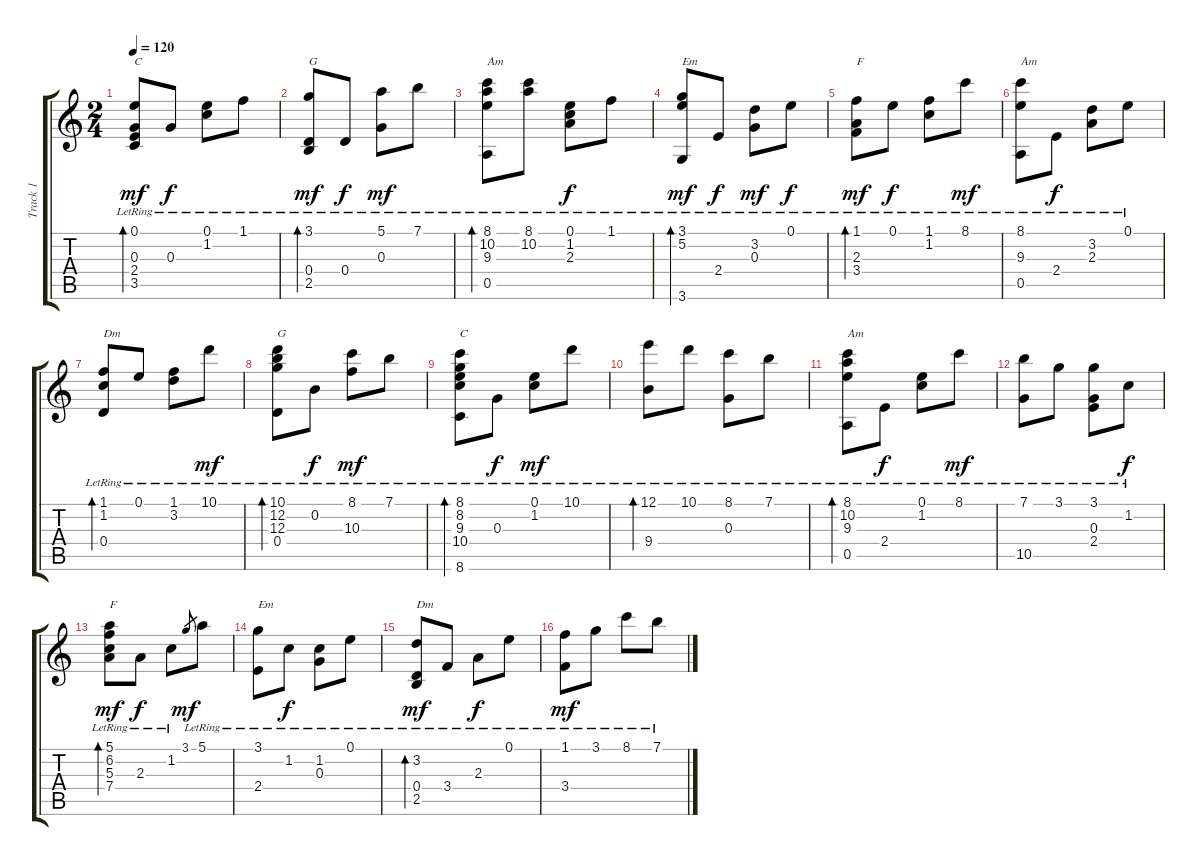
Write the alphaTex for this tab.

\track ("Track 1" "Track 1") {instrument acousticguitarsteel}
\staff {score tabs}
\tuning (E4 B3 G3 D3 A2 E2) {hide}
\ts (2 4)
\tempo 120
\clef g2
\ks c
(0.1{lr} 0.3 2.4 3.5{lr}).8{bd 240 txt "C" dy mf} 0.3{lr}.8{dy f} (0.1{lr} 1.2{lr}).8 1.1{lr}.8 |
(3.1{lr} 0.4 2.5{lr}).8{bd 240 txt "G" dy mf} 0.4{lr}.8{dy f} (5.1{lr} 0.3{lr}).8{dy mf} 7.1{lr}.8 |
(8.1{lr} 10.2 9.3 0.5{lr}).8{bd 240 txt "Am"} (8.1{lr} 10.2).8 (0.1{lr} 1.2{lr} 2.3{lr}).8{dy f} 1.1{lr}.8 |
(3.1{lr} 5.2{lr} 3.6{lr}).8{bd 240 txt "Em" dy mf} 2.4{lr}.8{dy f} (3.2{lr} 0.3{lr}).8{dy mf} 0.1{lr}.8{dy f} |
(1.1{lr} 2.3 3.4{lr}).8{bd 240 txt "F" dy mf} 0.1{lr}.8{dy f} (1.1{lr} 1.2{lr}).8 8.1{lr}.8{dy mf} |
(8.1{lr} 9.3 0.5).8{txt "Am"} 2.4{lr}.8{dy f} (3.2{lr} 2.3{lr}).8 0.1{lr}.8 |
(1.1{lr} 1.2 0.4{lr}).8{bd 240 txt "Dm"} 0.1{lr}.8 (1.1{lr} 3.2{lr}).8 10.1{lr}.8{dy mf} |
(10.1{lr} 12.2 12.3 0.4).8{bd 240 txt "G"} 0.2{lr}.8{dy f} (8.1{lr} 10.3{lr}).8{dy mf} 7.1{lr}.8 |
(8.1{lr} 8.2 9.3 10.4 8.6).8{bd 240 txt "C"} 0.3{lr}.8{dy f} (0.1{lr} 1.2{lr}).8{dy mf} 10.1{lr}.8 |
(12.1{lr} 9.4).8{bd 480} 10.1{lr}.8 (8.1{lr} 0.3{lr}).8 7.1{lr}.8 |
(8.1{lr} 10.2 9.3 0.5{lr}).8{bd 240 txt "Am"} 2.4{lr}.8{dy f} (0.1{lr} 1.2{lr}).8 8.1{lr}.8{dy mf} |
(7.1{lr} 10.5).8 3.1{lr}.8 (3.1{lr} 0.3{lr} 2.4).8 1.2{lr}.8{dy f} |
(5.1{lr} 6.2{lr} 5.3 7.4).8{bd 240 txt "F " dy mf} 2.3{lr}.8{dy f} 1.2{lr}.8 3.1.8{gr dy mf} 5.1{lr}.8 |
(3.1{lr} 2.4{lr}).8{txt "Em"} 1.2{lr}.8{dy f} (1.2{lr} 0.3{lr}).8 0.1{lr}.8 |
(3.2{lr} 0.4{lr} 2.5).8{bd 240 txt "Dm" dy mf} 3.4{lr}.8 2.3{lr}.8{dy f} 0.1{lr}.8 |
(1.1{lr} 3.4{lr}).8{dy mf} 3.1{lr}.8 8.1{lr}.8 7.1{lr}.8
